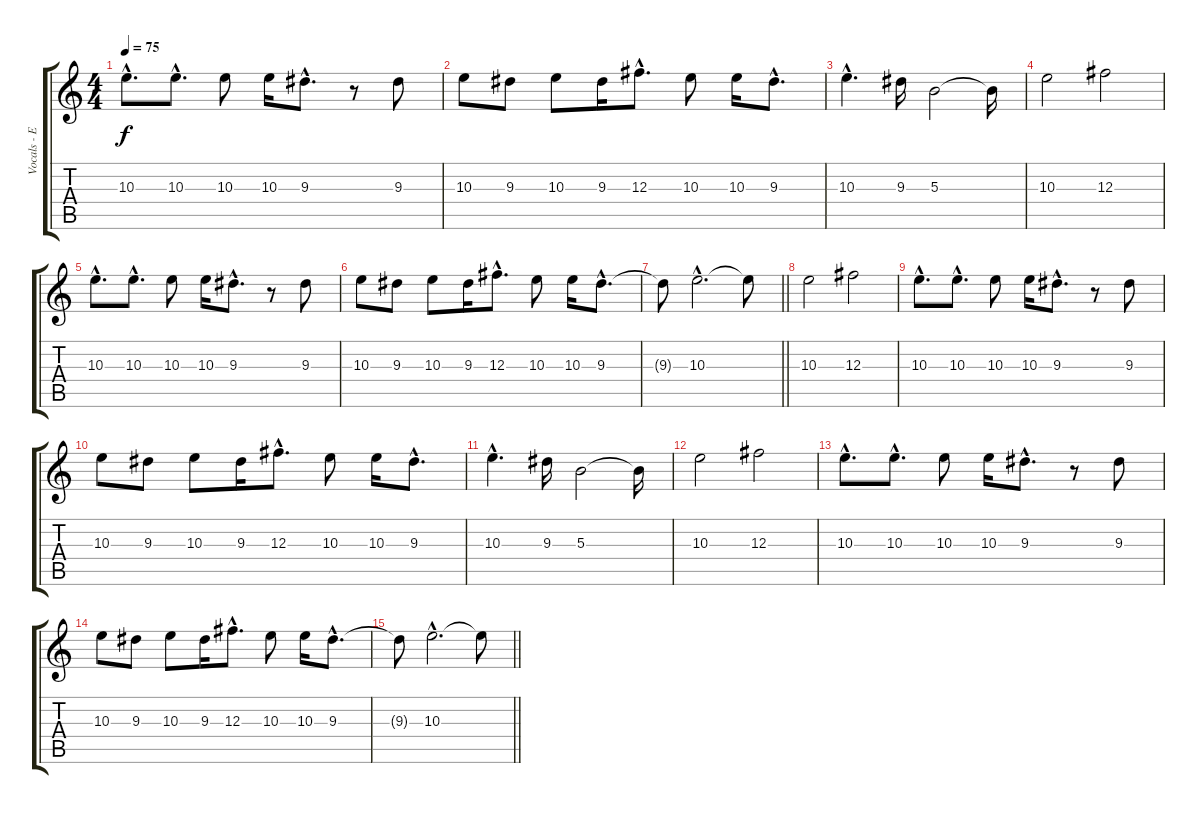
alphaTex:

\track ("Vocals - Eric Victorino" "Vocals - E") {instrument overdrivenguitar}
\staff {score tabs}
\tuning (Eb4 Bb3 Gb3 Db3 Ab2 Db2) {hide}
\ts (4 4)
\tempo 75
\clef g2
\ks c
10.3{hac}.8{d dy f} 10.3{hac}.8{d} 10.3.8 10.3.16 9.3{hac}.8{d} r.8 9.3.8 |
10.3.8 9.3.8 10.3.8 9.3.16 12.3{hac}.8{d} 10.3.8 10.3.16 9.3{hac}.8{d} |
10.3{hac}.4{d} 9.3.16 5.3.2 5.3{t}.16 |
10.3.2 12.3.2 |
10.3{hac}.8{d} 10.3{hac}.8{d} 10.3.8 10.3.16 9.3{hac}.8{d} r.8 9.3.8 |
10.3.8 9.3.8 10.3.8 9.3.16 12.3{hac}.8{d} 10.3.8 10.3.16 9.3{hac}.8{d} |
\barLineRight lightlight
9.3{t}.8 10.3{hac}.2{d} 10.3{t}.8 |
10.3.2 12.3.2 |
10.3{hac}.8{d} 10.3{hac}.8{d} 10.3.8 10.3.16 9.3{hac}.8{d} r.8 9.3.8 |
10.3.8 9.3.8 10.3.8 9.3.16 12.3{hac}.8{d} 10.3.8 10.3.16 9.3{hac}.8{d} |
10.3{hac}.4{d} 9.3.16 5.3.2 5.3{t}.16 |
10.3.2 12.3.2 |
10.3{hac}.8{d} 10.3{hac}.8{d} 10.3.8 10.3.16 9.3{hac}.8{d} r.8 9.3.8 |
10.3.8 9.3.8 10.3.8 9.3.16 12.3{hac}.8{d} 10.3.8 10.3.16 9.3{hac}.8{d} |
\barLineRight lightlight
9.3{t}.8 10.3{hac}.2{d} 10.3{t}.8
